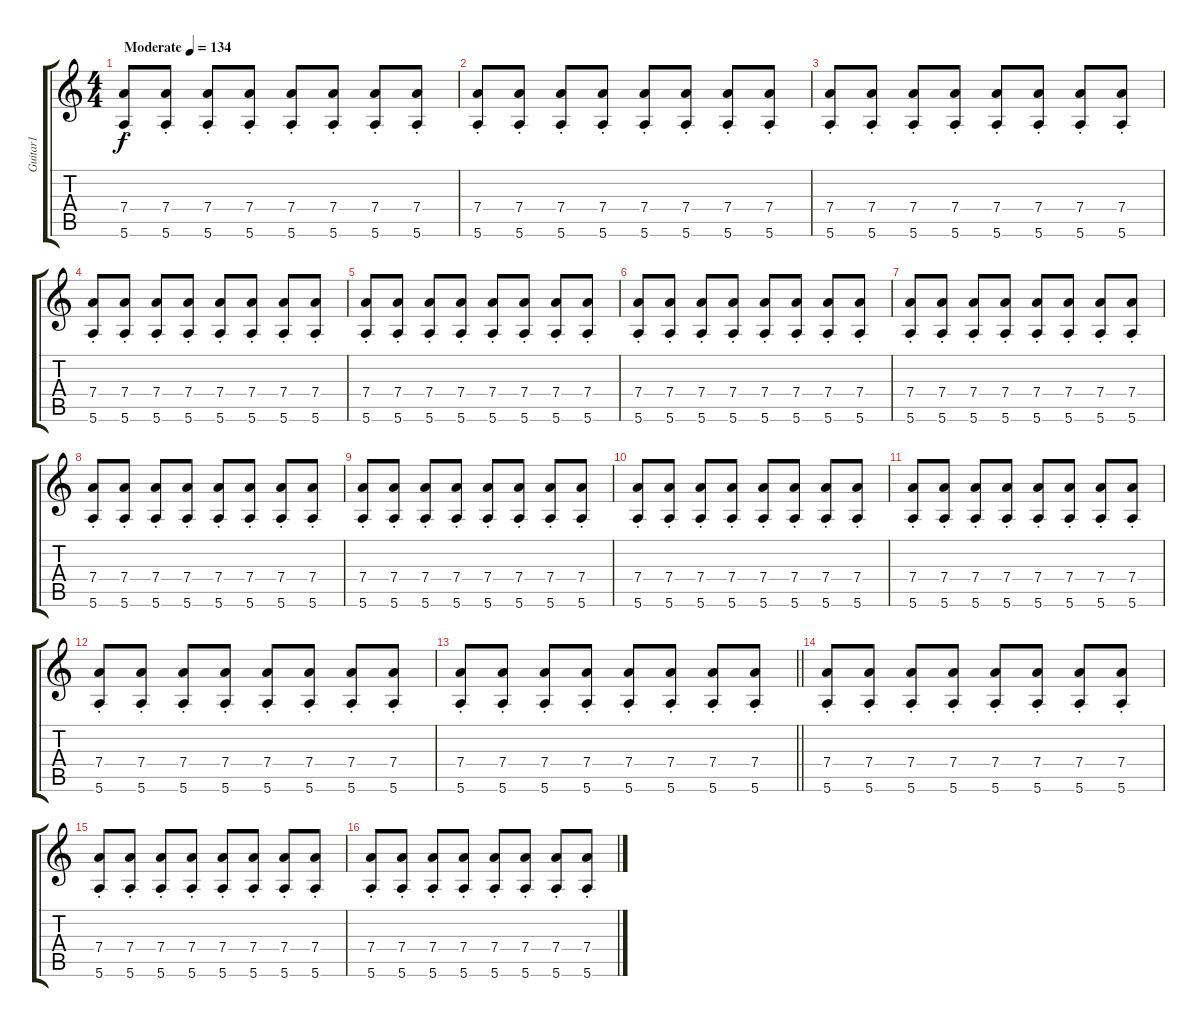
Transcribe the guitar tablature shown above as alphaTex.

\track ("Guitar1" "Guitar1") {instrument acousticguitarsteel}
\staff {score tabs}
\tuning (E4 B3 G3 D3 A2 E2) {hide}
\ts (4 4)
\tempo (134 "Moderate")
\clef g2
\ks c
(7.4{st} 5.6{st}).8{dy f instrument acousticguitarsteel} (7.4{st} 5.6{st}).8 (7.4{st} 5.6{st}).8 (7.4{st} 5.6{st}).8 (7.4{st} 5.6{st}).8 (7.4{st} 5.6{st}).8 (7.4{st} 5.6{st}).8 (7.4{st} 5.6{st}).8 |
(7.4{st} 5.6{st}).8 (7.4{st} 5.6{st}).8 (7.4{st} 5.6{st}).8 (7.4{st} 5.6{st}).8 (7.4{st} 5.6{st}).8 (7.4{st} 5.6{st}).8 (7.4{st} 5.6{st}).8 (7.4{st} 5.6{st}).8 |
(7.4{st} 5.6{st}).8 (7.4{st} 5.6{st}).8 (7.4{st} 5.6{st}).8 (7.4{st} 5.6{st}).8 (7.4{st} 5.6{st}).8 (7.4{st} 5.6{st}).8 (7.4{st} 5.6{st}).8 (7.4{st} 5.6{st}).8 |
(7.4{st} 5.6{st}).8 (7.4{st} 5.6{st}).8 (7.4{st} 5.6{st}).8 (7.4{st} 5.6{st}).8 (7.4{st} 5.6{st}).8 (7.4{st} 5.6{st}).8 (7.4{st} 5.6{st}).8 (7.4{st} 5.6{st}).8 |
(7.4{st} 5.6{st}).8 (7.4{st} 5.6{st}).8 (7.4{st} 5.6{st}).8 (7.4{st} 5.6{st}).8 (7.4{st} 5.6{st}).8 (7.4{st} 5.6{st}).8 (7.4{st} 5.6{st}).8 (7.4{st} 5.6{st}).8 |
(7.4{st} 5.6{st}).8 (7.4{st} 5.6{st}).8 (7.4{st} 5.6{st}).8 (7.4{st} 5.6{st}).8 (7.4{st} 5.6{st}).8 (7.4{st} 5.6{st}).8 (7.4{st} 5.6{st}).8 (7.4{st} 5.6{st}).8 |
(7.4{st} 5.6{st}).8 (7.4{st} 5.6{st}).8 (7.4{st} 5.6{st}).8 (7.4{st} 5.6{st}).8 (7.4{st} 5.6{st}).8 (7.4{st} 5.6{st}).8 (7.4{st} 5.6{st}).8 (7.4{st} 5.6{st}).8 |
(7.4{st} 5.6{st}).8 (7.4{st} 5.6{st}).8 (7.4{st} 5.6{st}).8 (7.4{st} 5.6{st}).8 (7.4{st} 5.6{st}).8 (7.4{st} 5.6{st}).8 (7.4{st} 5.6{st}).8 (7.4{st} 5.6{st}).8 |
(7.4{st} 5.6{st}).8 (7.4{st} 5.6{st}).8 (7.4{st} 5.6{st}).8 (7.4{st} 5.6{st}).8 (7.4{st} 5.6{st}).8 (7.4{st} 5.6{st}).8 (7.4{st} 5.6{st}).8 (7.4{st} 5.6{st}).8 |
(7.4{st} 5.6{st}).8 (7.4{st} 5.6{st}).8 (7.4{st} 5.6{st}).8 (7.4{st} 5.6{st}).8 (7.4{st} 5.6{st}).8 (7.4{st} 5.6{st}).8 (7.4{st} 5.6{st}).8 (7.4{st} 5.6{st}).8 |
(7.4{st} 5.6{st}).8 (7.4{st} 5.6{st}).8 (7.4{st} 5.6{st}).8 (7.4{st} 5.6{st}).8 (7.4{st} 5.6{st}).8 (7.4{st} 5.6{st}).8 (7.4{st} 5.6{st}).8 (7.4{st} 5.6{st}).8 |
(7.4{st} 5.6{st}).8 (7.4{st} 5.6{st}).8 (7.4{st} 5.6{st}).8 (7.4{st} 5.6{st}).8 (7.4{st} 5.6{st}).8 (7.4{st} 5.6{st}).8 (7.4{st} 5.6{st}).8 (7.4{st} 5.6{st}).8 |
\barLineRight lightlight
(7.4{st} 5.6{st}).8 (7.4{st} 5.6{st}).8 (7.4{st} 5.6{st}).8 (7.4{st} 5.6{st}).8 (7.4{st} 5.6{st}).8 (7.4{st} 5.6{st}).8 (7.4{st} 5.6{st}).8 (7.4{st} 5.6{st}).8 |
(7.4{st} 5.6{st}).8 (7.4{st} 5.6{st}).8 (7.4{st} 5.6{st}).8 (7.4{st} 5.6{st}).8 (7.4{st} 5.6{st}).8 (7.4{st} 5.6{st}).8 (7.4{st} 5.6{st}).8 (7.4{st} 5.6{st}).8 |
(7.4{st} 5.6{st}).8 (7.4{st} 5.6{st}).8 (7.4{st} 5.6{st}).8 (7.4{st} 5.6{st}).8 (7.4{st} 5.6{st}).8 (7.4{st} 5.6{st}).8 (7.4{st} 5.6{st}).8 (7.4{st} 5.6{st}).8 |
(7.4{st} 5.6{st}).8 (7.4{st} 5.6{st}).8 (7.4{st} 5.6{st}).8 (7.4{st} 5.6{st}).8 (7.4{st} 5.6{st}).8 (7.4{st} 5.6{st}).8 (7.4{st} 5.6{st}).8 (7.4{st} 5.6{st}).8
